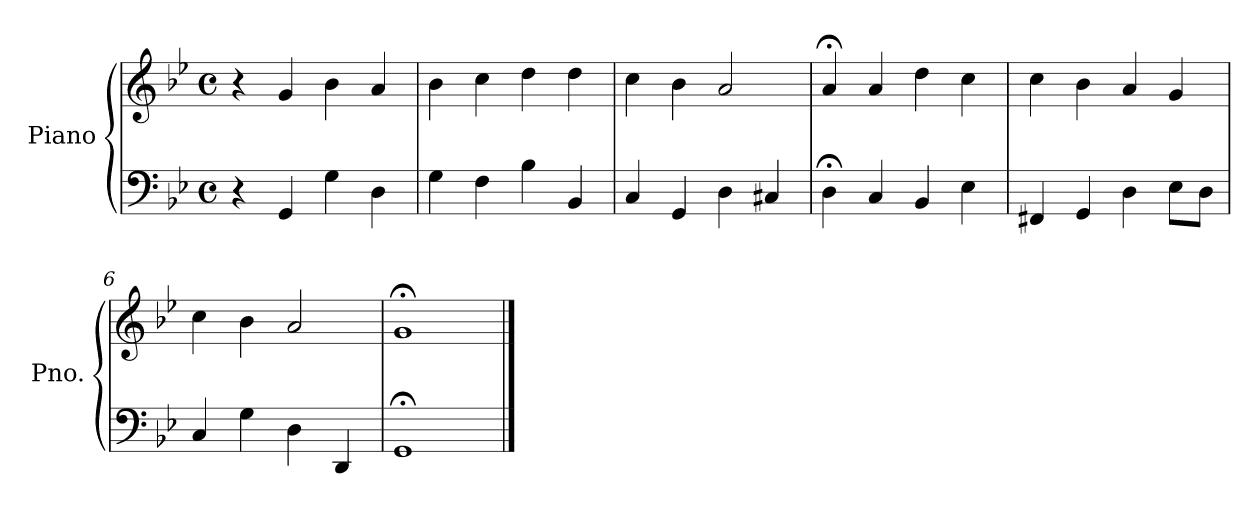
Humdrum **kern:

**kern	**kern
*part1	*part1
*staff2	*staff1
*I"Piano	*
*I'Pno.	*
*clefF4	*clefG2
*k[b-e-]	*k[b-e-]
*M4/4	*M4/4
*met(c)	*met(c)
=1	=1
4r	4r
4GG/	4g/
4G\	4b-\
4D\	4a/
=2	=2
4G\	4b-\
4F\	4cc\
4B-\	4dd\
4BB-/	4dd\
=3	=3
4C/	4cc\
4GG/	4b-\
4D\	2a/
4C#X/	.
=4	=4
4D;<\	4a;</
4C/	4a/
4BB-/	4dd\
4E-\	4cc\
=5	=5
4FF#X/	4cc\
4GG/	4b-\
4D\	4a/
8E-\L	4g/
8D\J	.
=6	=6
4C/	4cc\
4G\	4b-\
4D\	2a/
4DD/	.
=7	=7
1GG;<	1g;<
==	==
*-	*-
